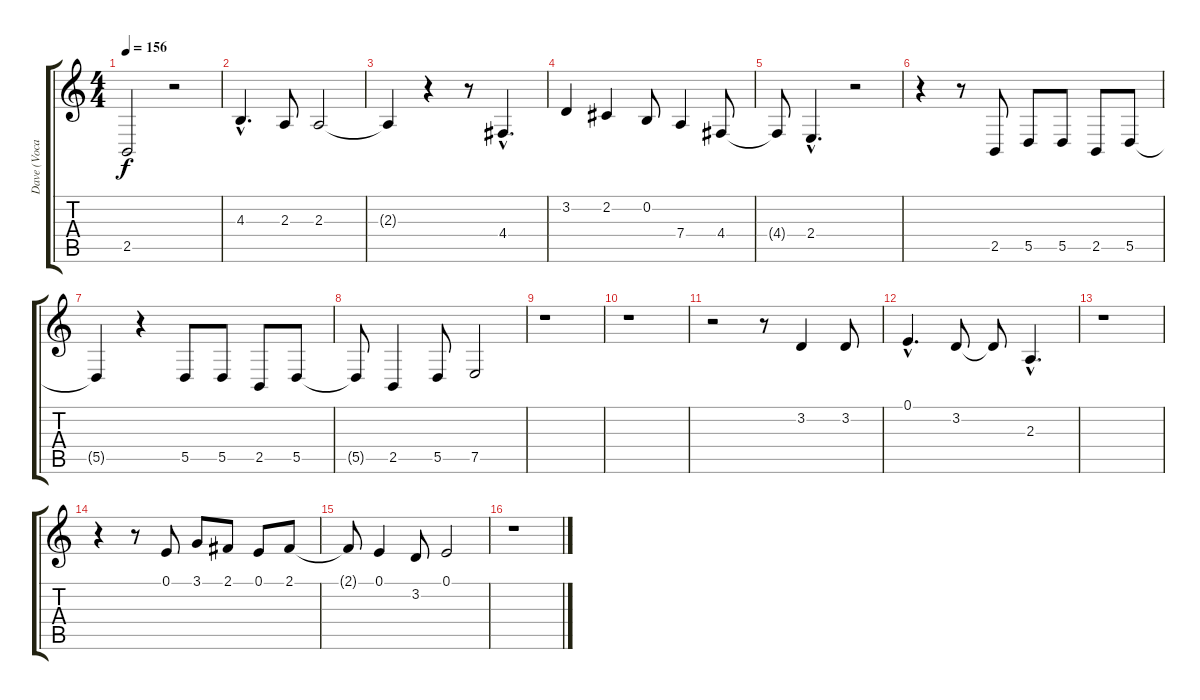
\track ("Dave (Vocals)" "Dave (Voca") {instrument baritonesax}
\staff {score tabs}
\tuning (E4 B3 G3 D3 A2 E2) {hide}
\ts (4 4)
\tempo 156
\clef g2
\ks c
2.5{t}.2{dy f} r.2 |
4.3{hac}.4{d} 2.3.8 2.3.2 |
2.3{t}.4 r.4 r.8 4.4{hac}.4{d} |
3.2.4 2.2.4 0.2.8 7.4.4 4.4.8 |
4.4{t}.8 2.4{hac}.4{d} r.2 |
r.4 r.8 2.5.8 5.5.8 5.5.8 2.5.8 5.5.8 |
5.5{t}.4 r.4 5.5.8 5.5.8 2.5.8 5.5.8 |
5.5{t}.8 2.5.4 5.5.8 7.5.2 |
r.1 |
r.1 |
r.2 r.8 3.2.4 3.2.8 |
0.1{hac}.4{d} 3.2.8 3.2{t}.8 2.3{hac}.4{d} |
r.1 |
r.4 r.8 0.1.8 3.1.8 2.1.8 0.1.8 2.1.8 |
2.1{t}.8 0.1.4 3.2.8 0.1.2 |
r.1
